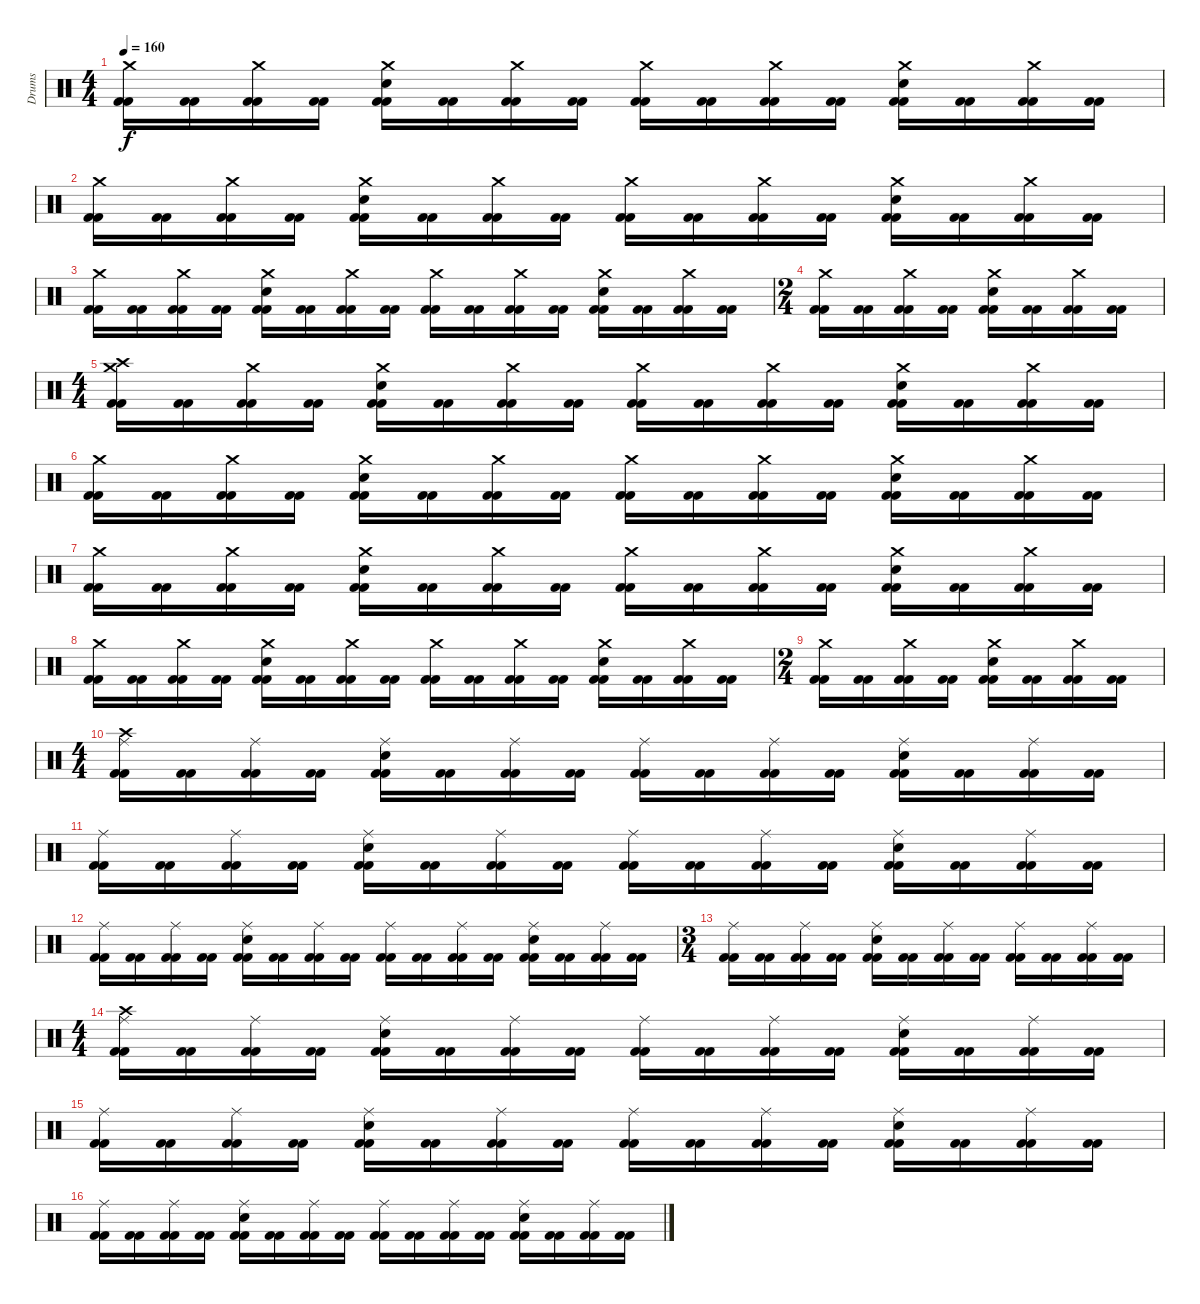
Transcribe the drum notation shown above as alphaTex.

\track ("Drums" "Drums") {instrument percussion}
\staff {score}
\articulation defaults
\ts (4 4)
\tempo 160
\clef neutral
\ks c
("Kick (hit) 2" "Crash medium (hit)" "Kick (hit) 2").16{dy f} ("Kick (hit) 2" "Kick (hit) 2").16 ("Kick (hit) 2" "Crash medium (hit)" "Kick (hit) 2").16 ("Kick (hit) 2" "Kick (hit) 2").16 ("Kick (hit) 2" "Crash medium (hit)" "Electric Snare (hit)" "Kick (hit) 2").16 ("Kick (hit) 2" "Kick (hit) 2").16 ("Kick (hit) 2" "Crash medium (hit)" "Kick (hit) 2").16 ("Kick (hit) 2" "Kick (hit) 2").16 ("Kick (hit) 2" "Crash medium (hit)" "Kick (hit) 2").16 ("Kick (hit) 2" "Kick (hit) 2").16 ("Kick (hit) 2" "Crash medium (hit)" "Kick (hit) 2").16 ("Kick (hit) 2" "Kick (hit) 2").16 ("Kick (hit) 2" "Crash medium (hit)" "Electric Snare (hit)" "Kick (hit) 2").16 ("Kick (hit) 2" "Kick (hit) 2").16 ("Kick (hit) 2" "Crash medium (hit)" "Kick (hit) 2").16 ("Kick (hit) 2" "Kick (hit) 2").16 |
("Kick (hit) 2" "Crash medium (hit)" "Kick (hit) 2").16 ("Kick (hit) 2" "Kick (hit) 2").16 ("Kick (hit) 2" "Crash medium (hit)" "Kick (hit) 2").16 ("Kick (hit) 2" "Kick (hit) 2").16 ("Kick (hit) 2" "Crash medium (hit)" "Electric Snare (hit)" "Kick (hit) 2").16 ("Kick (hit) 2" "Kick (hit) 2").16 ("Kick (hit) 2" "Crash medium (hit)" "Kick (hit) 2").16 ("Kick (hit) 2" "Kick (hit) 2").16 ("Kick (hit) 2" "Crash medium (hit)" "Kick (hit) 2").16 ("Kick (hit) 2" "Kick (hit) 2").16 ("Kick (hit) 2" "Crash medium (hit)" "Kick (hit) 2").16 ("Kick (hit) 2" "Kick (hit) 2").16 ("Kick (hit) 2" "Crash medium (hit)" "Electric Snare (hit)" "Kick (hit) 2").16 ("Kick (hit) 2" "Kick (hit) 2").16 ("Kick (hit) 2" "Crash medium (hit)" "Kick (hit) 2").16 ("Kick (hit) 2" "Kick (hit) 2").16 |
("Kick (hit) 2" "Crash medium (hit)" "Kick (hit) 2").16 ("Kick (hit) 2" "Kick (hit) 2").16 ("Kick (hit) 2" "Crash medium (hit)" "Kick (hit) 2").16 ("Kick (hit) 2" "Kick (hit) 2").16 ("Kick (hit) 2" "Crash medium (hit)" "Electric Snare (hit)" "Kick (hit) 2").16 ("Kick (hit) 2" "Kick (hit) 2").16 ("Kick (hit) 2" "Crash medium (hit)" "Kick (hit) 2").16 ("Kick (hit) 2" "Kick (hit) 2").16 ("Kick (hit) 2" "Crash medium (hit)" "Kick (hit) 2").16 ("Kick (hit) 2" "Kick (hit) 2").16 ("Kick (hit) 2" "Crash medium (hit)" "Kick (hit) 2").16 ("Kick (hit) 2" "Kick (hit) 2").16 ("Kick (hit) 2" "Crash medium (hit)" "Electric Snare (hit)" "Kick (hit) 2").16 ("Kick (hit) 2" "Kick (hit) 2").16 ("Kick (hit) 2" "Crash medium (hit)" "Kick (hit) 2").16 ("Kick (hit) 2" "Kick (hit) 2").16 |
\ts (2 4)
("Kick (hit) 2" "Crash medium (hit)" "Kick (hit) 2").16 ("Kick (hit) 2" "Kick (hit) 2").16 ("Kick (hit) 2" "Crash medium (hit)" "Kick (hit) 2").16 ("Kick (hit) 2" "Kick (hit) 2").16 ("Kick (hit) 2" "Crash medium (hit)" "Electric Snare (hit)" "Kick (hit) 2").16 ("Kick (hit) 2" "Kick (hit) 2").16 ("Kick (hit) 2" "Crash medium (hit)" "Kick (hit) 2").16 ("Kick (hit) 2" "Kick (hit) 2").16 |
\ts (4 4)
("Kick (hit) 2" "Crash medium (hit)" "Crash high (hit)" "Kick (hit) 2").16 ("Kick (hit) 2" "Kick (hit) 2").16 ("Kick (hit) 2" "Crash medium (hit)" "Kick (hit) 2").16 ("Kick (hit) 2" "Kick (hit) 2").16 ("Kick (hit) 2" "Crash medium (hit)" "Electric Snare (hit)" "Kick (hit) 2").16 ("Kick (hit) 2" "Kick (hit) 2").16 ("Kick (hit) 2" "Crash medium (hit)" "Kick (hit) 2").16 ("Kick (hit) 2" "Kick (hit) 2").16 ("Kick (hit) 2" "Crash medium (hit)" "Kick (hit) 2").16 ("Kick (hit) 2" "Kick (hit) 2").16 ("Kick (hit) 2" "Crash medium (hit)" "Kick (hit) 2").16 ("Kick (hit) 2" "Kick (hit) 2").16 ("Kick (hit) 2" "Crash medium (hit)" "Electric Snare (hit)" "Kick (hit) 2").16 ("Kick (hit) 2" "Kick (hit) 2").16 ("Kick (hit) 2" "Crash medium (hit)" "Kick (hit) 2").16 ("Kick (hit) 2" "Kick (hit) 2").16 |
("Kick (hit) 2" "Crash medium (hit)" "Kick (hit) 2").16 ("Kick (hit) 2" "Kick (hit) 2").16 ("Kick (hit) 2" "Crash medium (hit)" "Kick (hit) 2").16 ("Kick (hit) 2" "Kick (hit) 2").16 ("Kick (hit) 2" "Crash medium (hit)" "Electric Snare (hit)" "Kick (hit) 2").16 ("Kick (hit) 2" "Kick (hit) 2").16 ("Kick (hit) 2" "Crash medium (hit)" "Kick (hit) 2").16 ("Kick (hit) 2" "Kick (hit) 2").16 ("Kick (hit) 2" "Crash medium (hit)" "Kick (hit) 2").16 ("Kick (hit) 2" "Kick (hit) 2").16 ("Kick (hit) 2" "Crash medium (hit)" "Kick (hit) 2").16 ("Kick (hit) 2" "Kick (hit) 2").16 ("Kick (hit) 2" "Crash medium (hit)" "Electric Snare (hit)" "Kick (hit) 2").16 ("Kick (hit) 2" "Kick (hit) 2").16 ("Kick (hit) 2" "Crash medium (hit)" "Kick (hit) 2").16 ("Kick (hit) 2" "Kick (hit) 2").16 |
("Kick (hit) 2" "Crash medium (hit)" "Kick (hit) 2").16 ("Kick (hit) 2" "Kick (hit) 2").16 ("Kick (hit) 2" "Crash medium (hit)" "Kick (hit) 2").16 ("Kick (hit) 2" "Kick (hit) 2").16 ("Kick (hit) 2" "Crash medium (hit)" "Electric Snare (hit)" "Kick (hit) 2").16 ("Kick (hit) 2" "Kick (hit) 2").16 ("Kick (hit) 2" "Crash medium (hit)" "Kick (hit) 2").16 ("Kick (hit) 2" "Kick (hit) 2").16 ("Kick (hit) 2" "Crash medium (hit)" "Kick (hit) 2").16 ("Kick (hit) 2" "Kick (hit) 2").16 ("Kick (hit) 2" "Crash medium (hit)" "Kick (hit) 2").16 ("Kick (hit) 2" "Kick (hit) 2").16 ("Kick (hit) 2" "Crash medium (hit)" "Electric Snare (hit)" "Kick (hit) 2").16 ("Kick (hit) 2" "Kick (hit) 2").16 ("Kick (hit) 2" "Crash medium (hit)" "Kick (hit) 2").16 ("Kick (hit) 2" "Kick (hit) 2").16 |
("Kick (hit) 2" "Crash medium (hit)" "Kick (hit) 2").16 ("Kick (hit) 2" "Kick (hit) 2").16 ("Kick (hit) 2" "Crash medium (hit)" "Kick (hit) 2").16 ("Kick (hit) 2" "Kick (hit) 2").16 ("Kick (hit) 2" "Crash medium (hit)" "Electric Snare (hit)" "Kick (hit) 2").16 ("Kick (hit) 2" "Kick (hit) 2").16 ("Kick (hit) 2" "Crash medium (hit)" "Kick (hit) 2").16 ("Kick (hit) 2" "Kick (hit) 2").16 ("Kick (hit) 2" "Crash medium (hit)" "Kick (hit) 2").16 ("Kick (hit) 2" "Kick (hit) 2").16 ("Kick (hit) 2" "Crash medium (hit)" "Kick (hit) 2").16 ("Kick (hit) 2" "Kick (hit) 2").16 ("Kick (hit) 2" "Crash medium (hit)" "Electric Snare (hit)" "Kick (hit) 2").16 ("Kick (hit) 2" "Kick (hit) 2").16 ("Kick (hit) 2" "Crash medium (hit)" "Kick (hit) 2").16 ("Kick (hit) 2" "Kick (hit) 2").16 |
\ts (2 4)
("Kick (hit) 2" "Crash medium (hit)" "Kick (hit) 2").16 ("Kick (hit) 2" "Kick (hit) 2").16 ("Kick (hit) 2" "Crash medium (hit)" "Kick (hit) 2").16 ("Kick (hit) 2" "Kick (hit) 2").16 ("Kick (hit) 2" "Crash medium (hit)" "Electric Snare (hit)" "Kick (hit) 2").16 ("Kick (hit) 2" "Kick (hit) 2").16 ("Kick (hit) 2" "Crash medium (hit)" "Kick (hit) 2").16 ("Kick (hit) 2" "Kick (hit) 2").16 |
\ts (4 4)
("Kick (hit) 2" "Ride (middle)" "Crash high (hit)" "Kick (hit) 2").16 ("Kick (hit) 2" "Kick (hit) 2").16 ("Kick (hit) 2" "Ride (middle)" "Kick (hit) 2").16 ("Kick (hit) 2" "Kick (hit) 2").16 ("Kick (hit) 2" "Ride (middle)" "Electric Snare (hit)" "Kick (hit) 2").16 ("Kick (hit) 2" "Kick (hit) 2").16 ("Kick (hit) 2" "Ride (middle)" "Kick (hit) 2").16 ("Kick (hit) 2" "Kick (hit) 2").16 ("Kick (hit) 2" "Ride (middle)" "Kick (hit) 2").16 ("Kick (hit) 2" "Kick (hit) 2").16 ("Kick (hit) 2" "Ride (middle)" "Kick (hit) 2").16 ("Kick (hit) 2" "Kick (hit) 2").16 ("Kick (hit) 2" "Ride (middle)" "Electric Snare (hit)" "Kick (hit) 2").16 ("Kick (hit) 2" "Kick (hit) 2").16 ("Kick (hit) 2" "Ride (middle)" "Kick (hit) 2").16 ("Kick (hit) 2" "Kick (hit) 2").16 |
("Kick (hit) 2" "Ride (middle)" "Kick (hit) 2").16 ("Kick (hit) 2" "Kick (hit) 2").16 ("Kick (hit) 2" "Ride (middle)" "Kick (hit) 2").16 ("Kick (hit) 2" "Kick (hit) 2").16 ("Kick (hit) 2" "Ride (middle)" "Electric Snare (hit)" "Kick (hit) 2").16 ("Kick (hit) 2" "Kick (hit) 2").16 ("Kick (hit) 2" "Ride (middle)" "Kick (hit) 2").16 ("Kick (hit) 2" "Kick (hit) 2").16 ("Kick (hit) 2" "Ride (middle)" "Kick (hit) 2").16 ("Kick (hit) 2" "Kick (hit) 2").16 ("Kick (hit) 2" "Ride (middle)" "Kick (hit) 2").16 ("Kick (hit) 2" "Kick (hit) 2").16 ("Kick (hit) 2" "Ride (middle)" "Electric Snare (hit)" "Kick (hit) 2").16 ("Kick (hit) 2" "Kick (hit) 2").16 ("Kick (hit) 2" "Ride (middle)" "Kick (hit) 2").16 ("Kick (hit) 2" "Kick (hit) 2").16 |
("Kick (hit) 2" "Ride (middle)" "Kick (hit) 2").16 ("Kick (hit) 2" "Kick (hit) 2").16 ("Kick (hit) 2" "Ride (middle)" "Kick (hit) 2").16 ("Kick (hit) 2" "Kick (hit) 2").16 ("Kick (hit) 2" "Ride (middle)" "Electric Snare (hit)" "Kick (hit) 2").16 ("Kick (hit) 2" "Kick (hit) 2").16 ("Kick (hit) 2" "Ride (middle)" "Kick (hit) 2").16 ("Kick (hit) 2" "Kick (hit) 2").16 ("Kick (hit) 2" "Ride (middle)" "Kick (hit) 2").16 ("Kick (hit) 2" "Kick (hit) 2").16 ("Kick (hit) 2" "Ride (middle)" "Kick (hit) 2").16 ("Kick (hit) 2" "Kick (hit) 2").16 ("Kick (hit) 2" "Ride (middle)" "Electric Snare (hit)" "Kick (hit) 2").16 ("Kick (hit) 2" "Kick (hit) 2").16 ("Kick (hit) 2" "Ride (middle)" "Kick (hit) 2").16 ("Kick (hit) 2" "Kick (hit) 2").16 |
\ts (3 4)
("Kick (hit) 2" "Ride (middle)" "Kick (hit) 2").16 ("Kick (hit) 2" "Kick (hit) 2").16 ("Kick (hit) 2" "Ride (middle)" "Kick (hit) 2").16 ("Kick (hit) 2" "Kick (hit) 2").16 ("Kick (hit) 2" "Ride (middle)" "Electric Snare (hit)" "Kick (hit) 2").16 ("Kick (hit) 2" "Kick (hit) 2").16 ("Kick (hit) 2" "Ride (middle)" "Kick (hit) 2").16 ("Kick (hit) 2" "Kick (hit) 2").16 ("Kick (hit) 2" "Ride (middle)" "Kick (hit) 2").16 ("Kick (hit) 2" "Kick (hit) 2").16 ("Kick (hit) 2" "Ride (middle)" "Kick (hit) 2").16 ("Kick (hit) 2" "Kick (hit) 2").16 |
\ts (4 4)
("Kick (hit) 2" "Ride (middle)" "Crash high (hit)" "Kick (hit) 2").16 ("Kick (hit) 2" "Kick (hit) 2").16 ("Kick (hit) 2" "Ride (middle)" "Kick (hit) 2").16 ("Kick (hit) 2" "Kick (hit) 2").16 ("Kick (hit) 2" "Ride (middle)" "Electric Snare (hit)" "Kick (hit) 2").16 ("Kick (hit) 2" "Kick (hit) 2").16 ("Kick (hit) 2" "Ride (middle)" "Kick (hit) 2").16 ("Kick (hit) 2" "Kick (hit) 2").16 ("Kick (hit) 2" "Ride (middle)" "Kick (hit) 2").16 ("Kick (hit) 2" "Kick (hit) 2").16 ("Kick (hit) 2" "Ride (middle)" "Kick (hit) 2").16 ("Kick (hit) 2" "Kick (hit) 2").16 ("Kick (hit) 2" "Ride (middle)" "Electric Snare (hit)" "Kick (hit) 2").16 ("Kick (hit) 2" "Kick (hit) 2").16 ("Kick (hit) 2" "Ride (middle)" "Kick (hit) 2").16 ("Kick (hit) 2" "Kick (hit) 2").16 |
("Kick (hit) 2" "Ride (middle)" "Kick (hit) 2").16 ("Kick (hit) 2" "Kick (hit) 2").16 ("Kick (hit) 2" "Ride (middle)" "Kick (hit) 2").16 ("Kick (hit) 2" "Kick (hit) 2").16 ("Kick (hit) 2" "Ride (middle)" "Electric Snare (hit)" "Kick (hit) 2").16 ("Kick (hit) 2" "Kick (hit) 2").16 ("Kick (hit) 2" "Ride (middle)" "Kick (hit) 2").16 ("Kick (hit) 2" "Kick (hit) 2").16 ("Kick (hit) 2" "Ride (middle)" "Kick (hit) 2").16 ("Kick (hit) 2" "Kick (hit) 2").16 ("Kick (hit) 2" "Ride (middle)" "Kick (hit) 2").16 ("Kick (hit) 2" "Kick (hit) 2").16 ("Kick (hit) 2" "Ride (middle)" "Electric Snare (hit)" "Kick (hit) 2").16 ("Kick (hit) 2" "Kick (hit) 2").16 ("Kick (hit) 2" "Ride (middle)" "Kick (hit) 2").16 ("Kick (hit) 2" "Kick (hit) 2").16 |
("Kick (hit) 2" "Ride (middle)" "Kick (hit) 2").16 ("Kick (hit) 2" "Kick (hit) 2").16 ("Kick (hit) 2" "Ride (middle)" "Kick (hit) 2").16 ("Kick (hit) 2" "Kick (hit) 2").16 ("Kick (hit) 2" "Ride (middle)" "Electric Snare (hit)" "Kick (hit) 2").16 ("Kick (hit) 2" "Kick (hit) 2").16 ("Kick (hit) 2" "Ride (middle)" "Kick (hit) 2").16 ("Kick (hit) 2" "Kick (hit) 2").16 ("Kick (hit) 2" "Ride (middle)" "Kick (hit) 2").16 ("Kick (hit) 2" "Kick (hit) 2").16 ("Kick (hit) 2" "Ride (middle)" "Kick (hit) 2").16 ("Kick (hit) 2" "Kick (hit) 2").16 ("Kick (hit) 2" "Ride (middle)" "Electric Snare (hit)" "Kick (hit) 2").16 ("Kick (hit) 2" "Kick (hit) 2").16 ("Kick (hit) 2" "Ride (middle)" "Kick (hit) 2").16 ("Kick (hit) 2" "Kick (hit) 2").16
